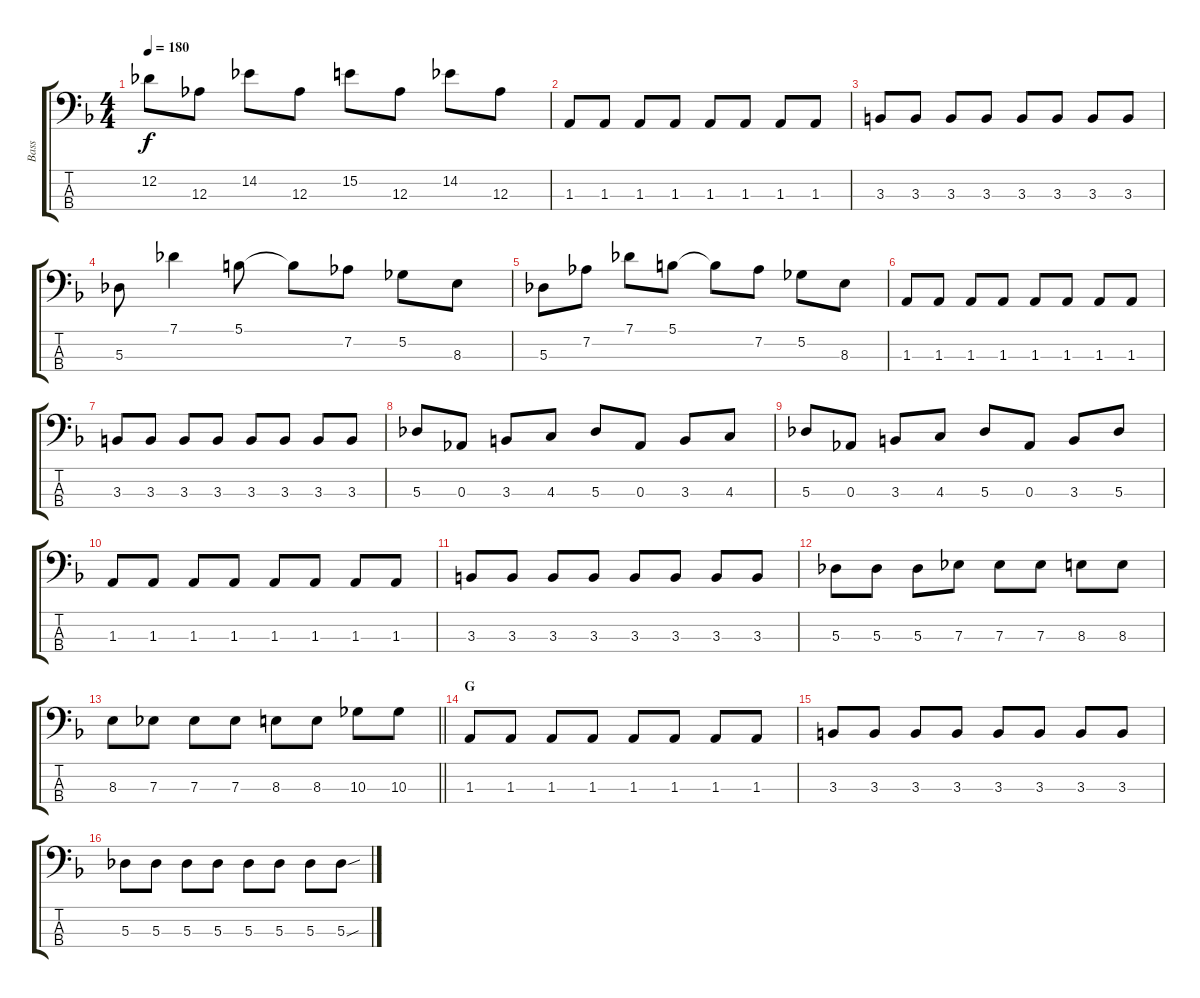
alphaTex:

\track ("Bass" "Bass") {instrument electricbassfinger}
\staff {score tabs}
\tuning (Gb2 Db2 Ab1 Eb1) {hide}
\ts (4 4)
\tempo 180
\clef f4
\ks dminor
12.2.8{dy f} 12.3.8 14.2.8 12.3.8 15.2.8 12.3.8 14.2.8 12.3.8 |
1.3.8 1.3.8 1.3.8 1.3.8 1.3.8 1.3.8 1.3.8 1.3.8 |
3.3.8 3.3.8 3.3.8 3.3.8 3.3.8 3.3.8 3.3.8 3.3.8 |
5.3.8 7.1.4 5.1.8 5.1{t}.8 7.2.8 5.2.8 8.3.8 |
5.3.8 7.2.8 7.1.8 5.1.8 5.1{t}.8 7.2.8 5.2.8 8.3.8 |
1.3.8 1.3.8 1.3.8 1.3.8 1.3.8 1.3.8 1.3.8 1.3.8 |
3.3.8 3.3.8 3.3.8 3.3.8 3.3.8 3.3.8 3.3.8 3.3.8 |
5.3.8 0.3.8 3.3.8 4.3.8 5.3.8 0.3.8 3.3.8 4.3.8 |
5.3.8 0.3.8 3.3.8 4.3.8 5.3.8 0.3.8 3.3.8 5.3.8 |
1.3.8 1.3.8 1.3.8 1.3.8 1.3.8 1.3.8 1.3.8 1.3.8 |
3.3.8 3.3.8 3.3.8 3.3.8 3.3.8 3.3.8 3.3.8 3.3.8 |
5.3.8 5.3.8 5.3.8 7.3.8 7.3.8 7.3.8 8.3.8 8.3.8 |
\barLineRight lightlight
8.3.8 7.3.8 7.3.8 7.3.8 8.3.8 8.3.8 10.3.8 10.3.8 |
\section ("" "G")
1.3.8 1.3.8 1.3.8 1.3.8 1.3.8 1.3.8 1.3.8 1.3.8 |
3.3.8 3.3.8 3.3.8 3.3.8 3.3.8 3.3.8 3.3.8 3.3.8 |
5.3.8 5.3.8 5.3.8 5.3.8 5.3.8 5.3.8 5.3.8 5.3{sou}.8
